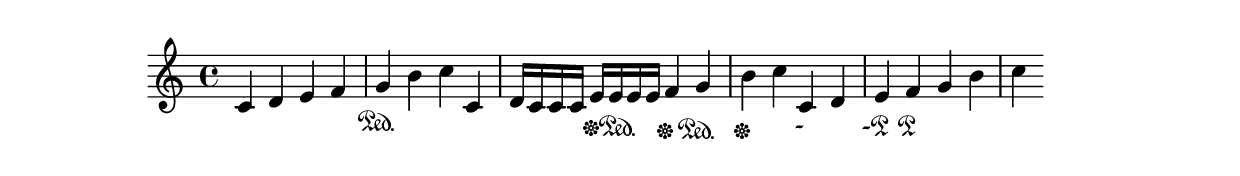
\version "2.6.0"
\header
{
  texidoc = "The standard piano pedals style comes with Ped symbols.
The pedal string can be also tuned, for example, to a shorter tilde/P variant
at the end of the melody."

}


\context Staff \relative c'{
  c4 d e f g
  \sustainDown b c
  c, d16[  c  c c]  e[ e \sustainUp \sustainDown e e ] f4 \sustainUp 
  g\sustainDown  b \sustainUp c 
  \set Staff.pedalSustainStrings = #'("-" "-P" "P")
  \override Staff.SustainPedal   #'padding = #-2
  c, \sustainDown d e \sustainUp \sustainDown f
  \sustainUp g b c
}

